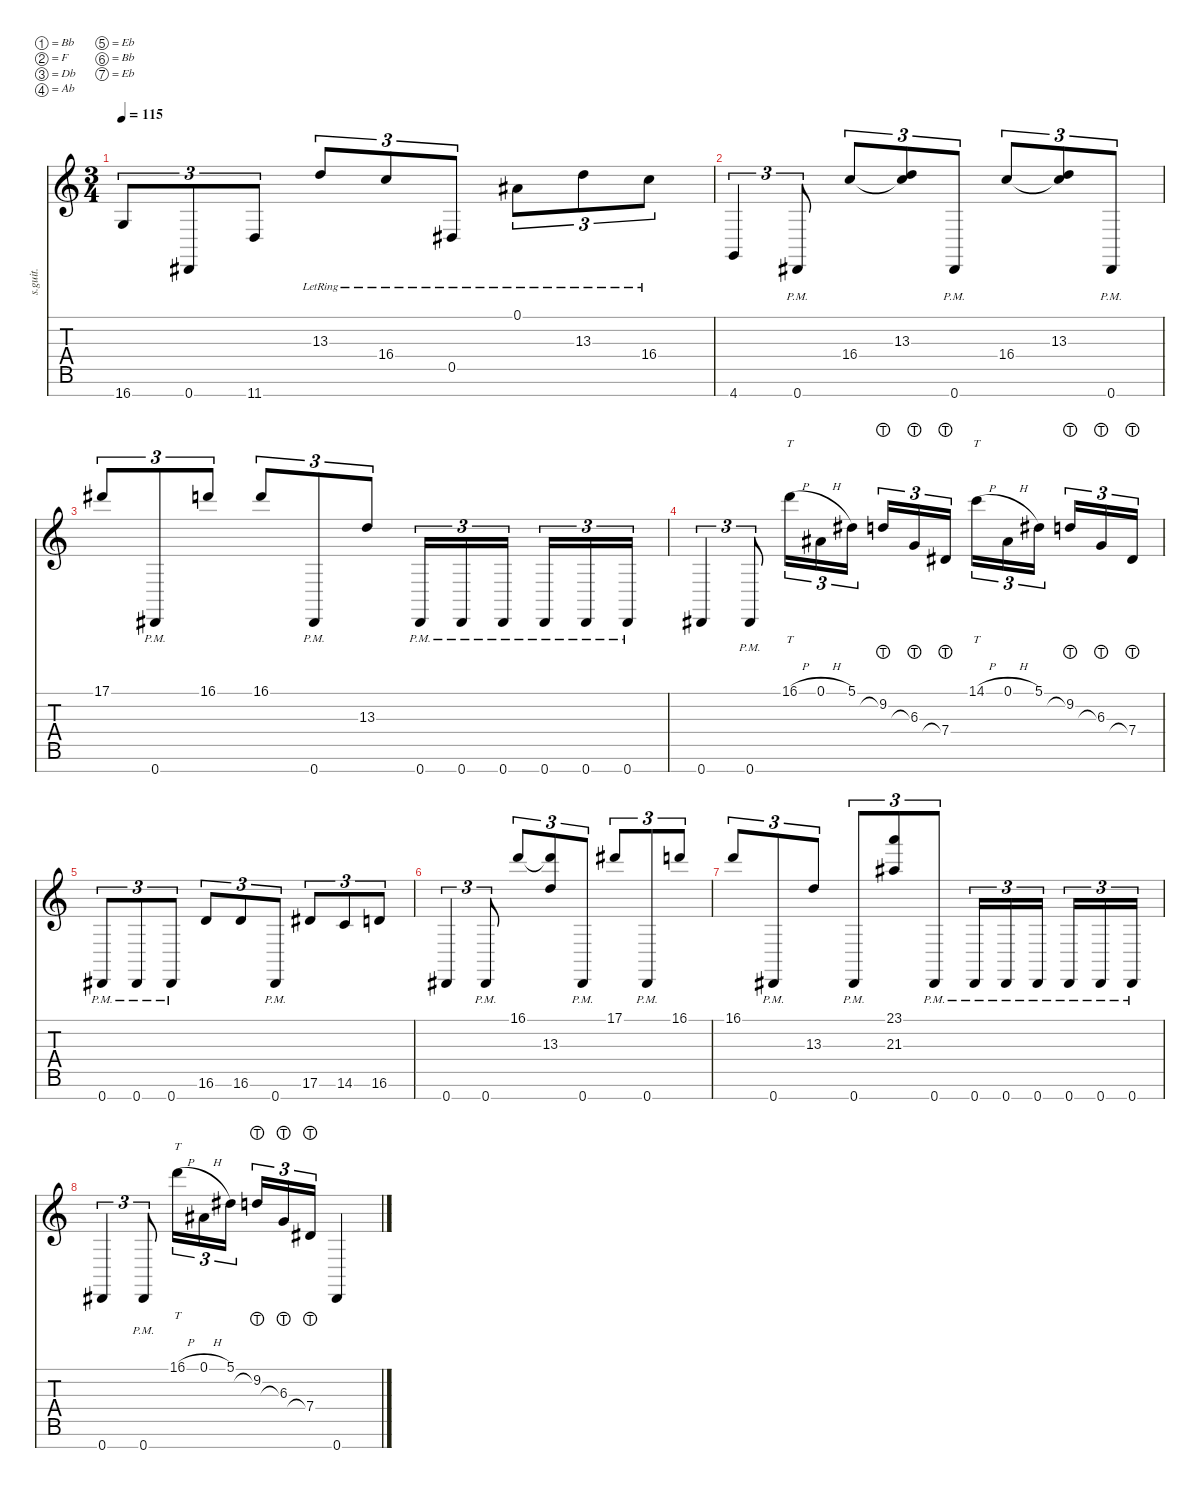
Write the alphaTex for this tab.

\defaultSystemsLayout 4
\hideDynamics
\bracketExtendMode nobrackets
\track ("Guitar" "s.guit.") {instrument distortionguitar}
\staff {score tabs}
\tuning (Bb3 F3 Db3 Ab2 Eb2 Bb1 Eb1)
\ts (3 4)
\tempo 115
\clef g2
\ks c
16.7.8{tu (3 2) dy mf} 0.7{acc #}.8{tu (3 2)} 11.7.8{tu (3 2)} 13.3{lr}.8{tu (3 2)} 16.4{lr}.8{tu (3 2)} 0.5{lr acc #}.8{tu (3 2)} 0.1{lr acc #}.8{tu (3 2)} 13.3{lr}.8{tu (3 2)} 16.4{lr}.8{tu (3 2)} |
4.7.4{tu (3 2)} 0.7{pm acc #}.8{tu (3 2)} 16.4.8{tu (3 2)} (13.3 16.4{t}).8{tu (3 2)} 0.7{pm acc #}.8{tu (3 2)} 16.4.8{tu (3 2)} (13.3 16.4{t}).8{tu (3 2)} 0.7{pm acc #}.8{tu (3 2)} |
17.1{acc #}.8{tu (3 2)} 0.7{pm acc #}.8{tu (3 2)} 16.1.8{tu (3 2)} 16.1.8{tu (3 2)} 0.7{pm acc #}.8{tu (3 2)} 13.3.8{tu (3 2)} 0.7{pm acc #}.16{tu (3 2)} 0.7{pm acc #}.16{tu (3 2)} 0.7{pm acc #}.16{tu (3 2)} 0.7{pm acc #}.16{tu (3 2)} 0.7{pm acc #}.16{tu (3 2)} 0.7{pm acc #}.16{tu (3 2)} |
0.7{acc #}.4{tu (3 2)} 0.7{pm acc #}.8{tu (3 2)} 16.1{h}.16{tt tu (3 2)} 0.1{h acc #}.16{tu (3 2)} 5.1{acc #}.16{tu (3 2)} 9.2{lht}.16{tu (3 2)} 6.3{lht}.16{tu (3 2)} 7.4{lht acc #}.16{tu (3 2)} 14.1{h}.16{tt tu (3 2)} 0.1{h acc #}.16{tu (3 2)} 5.1{acc #}.16{tu (3 2)} 9.2{lht}.16{tu (3 2)} 6.3{lht}.16{tu (3 2)} 7.4{lht acc #}.16{tu (3 2)} |
0.7{pm acc #}.8{tu (3 2)} 0.7{pm acc #}.8{tu (3 2)} 0.7{pm acc #}.8{tu (3 2)} 16.6.8{tu (3 2)} 16.6.8{tu (3 2)} 0.7{pm acc #}.8{tu (3 2)} 17.6{acc #}.8{tu (3 2)} 14.6.8{tu (3 2)} 16.6.8{tu (3 2)} |
0.7{acc #}.4{tu (3 2)} 0.7{pm acc #}.8{tu (3 2)} 16.1.8{tu (3 2)} (13.3 16.1{t}).8{tu (3 2)} 0.7{pm acc #}.8{tu (3 2)} 17.1{acc #}.8{tu (3 2)} 0.7{pm acc #}.8{tu (3 2)} 16.1.8{tu (3 2)} |
16.1.8{tu (3 2)} 0.7{pm acc #}.8{tu (3 2)} 13.3.8{tu (3 2)} 0.7{pm acc #}.8{tu (3 2)} (23.1 21.3{acc #}).8{tu (3 2)} 0.7{pm acc #}.8{tu (3 2)} 0.7{pm acc #}.16{tu (3 2)} 0.7{pm acc #}.16{tu (3 2)} 0.7{pm acc #}.16{tu (3 2)} 0.7{pm acc #}.16{tu (3 2)} 0.7{pm acc #}.16{tu (3 2)} 0.7{pm acc #}.16{tu (3 2)} |
0.7{acc #}.4{tu (3 2)} 0.7{pm acc #}.8{tu (3 2)} 16.1{h}.16{tt tu (3 2)} 0.1{h acc #}.16{tu (3 2)} 5.1{acc #}.16{tu (3 2)} 9.2{lht}.16{tu (3 2)} 6.3{lht}.16{tu (3 2)} 7.4{lht acc #}.16{tu (3 2)} 0.7{acc #}.4
